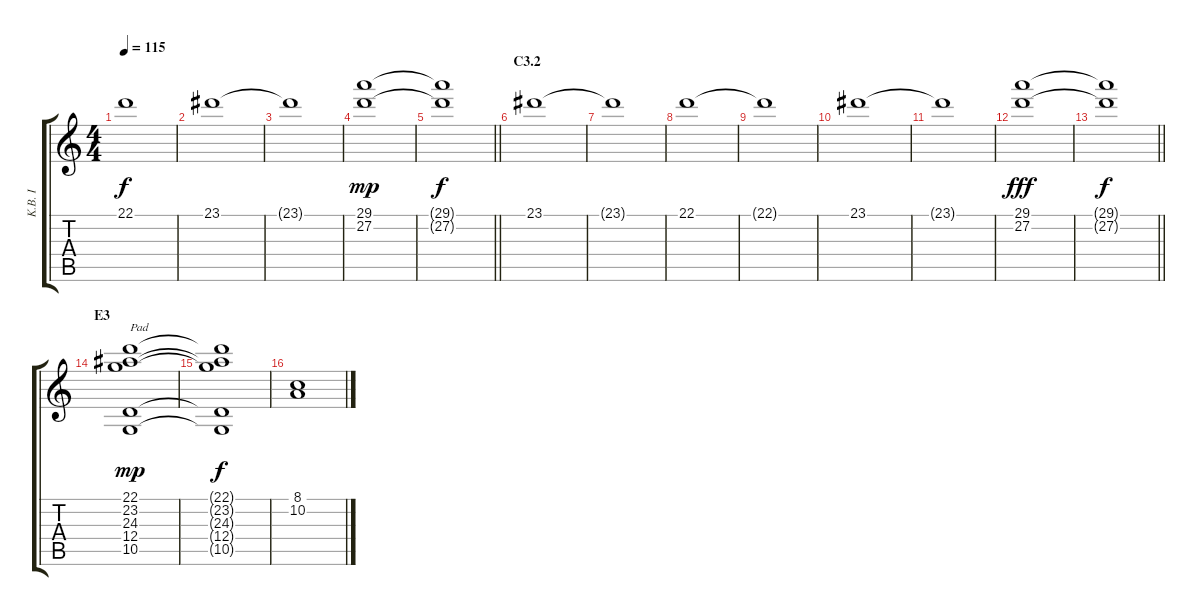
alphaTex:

\track ("K.B. I" "K.B. I") {instrument synthstrings1}
\staff {score tabs}
\tuning (E4 B3 G3 D3 A2 E2) {hide}
\ts (4 4)
\tempo 115
\clef g2
\ks c
22.1{t}.1{dy f} |
23.1.1 |
23.1{t}.1 |
(29.1 27.2).1{dy mp} |
\barLineRight lightlight
(29.1{t} 27.2{t}).1{dy f} |
\section ("" "C3.2")
23.1.1 |
23.1{t}.1 |
22.1.1 |
22.1{t}.1 |
23.1.1 |
23.1{t}.1 |
(29.1 27.2).1{dy fff} |
\barLineRight lightlight
(29.1{t} 27.2{t}).1{dy f} |
\section ("" "E3")
(22.1 23.2 24.3 12.4 10.5).1{txt "Pad" dy mp instrument pad8sweep} |
(22.1{t} 23.2{t} 24.3{t} 12.4{t} 10.5{t}).1{dy f} |
(8.1 10.2).1
